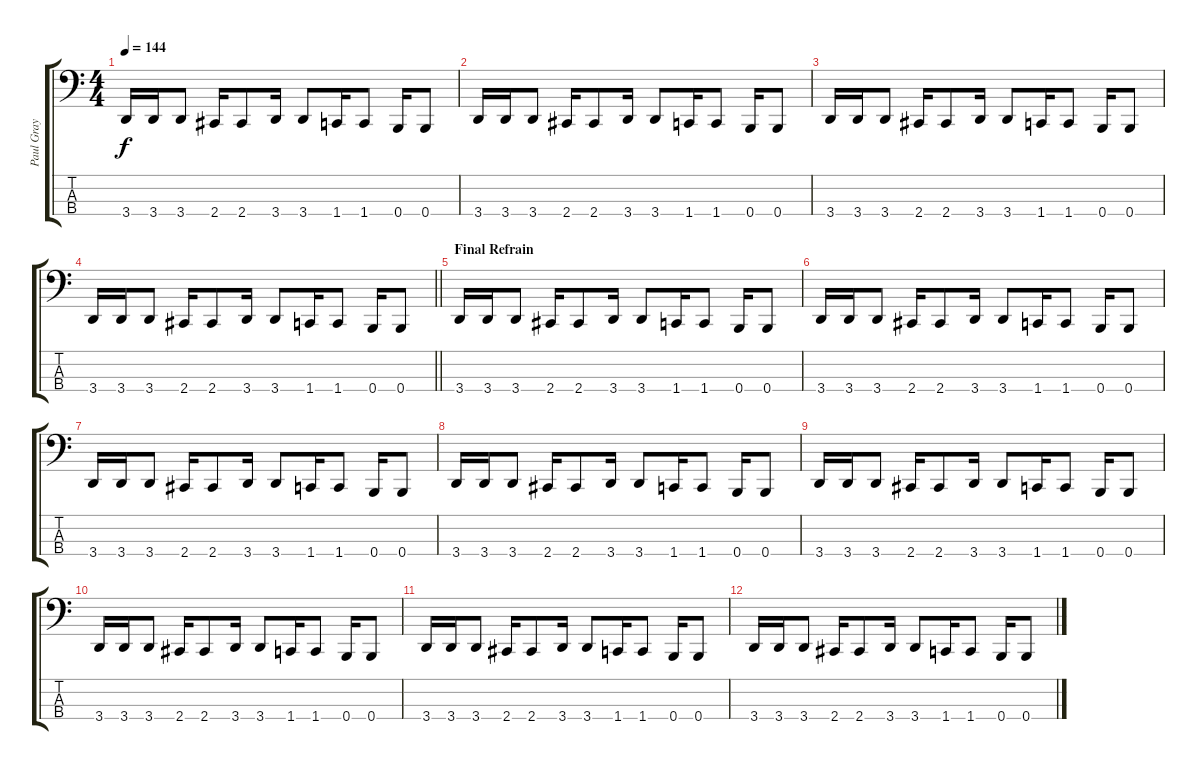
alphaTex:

\track ("Paul Gray" "Paul Gray") {instrument electricbasspick}
\staff {score tabs}
\tuning (E2 B1 Gb1 B0) {hide}
\ts (4 4)
\tempo 144
\clef f4
\ks c
3.4.16{dy f} 3.4.16 3.4.8 2.4.16 2.4.8 3.4.16 3.4.8 1.4.16 1.4.8 0.4.16 0.4.8 |
3.4.16 3.4.16 3.4.8 2.4.16 2.4.8 3.4.16 3.4.8 1.4.16 1.4.8 0.4.16 0.4.8 |
3.4.16 3.4.16 3.4.8 2.4.16 2.4.8 3.4.16 3.4.8 1.4.16 1.4.8 0.4.16 0.4.8 |
\barLineRight lightlight
3.4.16 3.4.16 3.4.8 2.4.16 2.4.8 3.4.16 3.4.8 1.4.16 1.4.8 0.4.16 0.4.8 |
\section ("" "Final Refrain")
3.4.16 3.4.16 3.4.8 2.4.16 2.4.8 3.4.16 3.4.8 1.4.16 1.4.8 0.4.16 0.4.8 |
3.4.16 3.4.16 3.4.8 2.4.16 2.4.8 3.4.16 3.4.8 1.4.16 1.4.8 0.4.16 0.4.8 |
3.4.16 3.4.16 3.4.8 2.4.16 2.4.8 3.4.16 3.4.8 1.4.16 1.4.8 0.4.16 0.4.8 |
3.4.16 3.4.16 3.4.8 2.4.16 2.4.8 3.4.16 3.4.8 1.4.16 1.4.8 0.4.16 0.4.8 |
3.4.16 3.4.16 3.4.8 2.4.16 2.4.8 3.4.16 3.4.8 1.4.16 1.4.8 0.4.16 0.4.8 |
3.4.16 3.4.16 3.4.8 2.4.16 2.4.8 3.4.16 3.4.8 1.4.16 1.4.8 0.4.16 0.4.8 |
3.4.16 3.4.16 3.4.8 2.4.16 2.4.8 3.4.16 3.4.8 1.4.16 1.4.8 0.4.16 0.4.8 |
3.4.16 3.4.16 3.4.8 2.4.16 2.4.8 3.4.16 3.4.8 1.4.16 1.4.8 0.4.16 0.4.8
